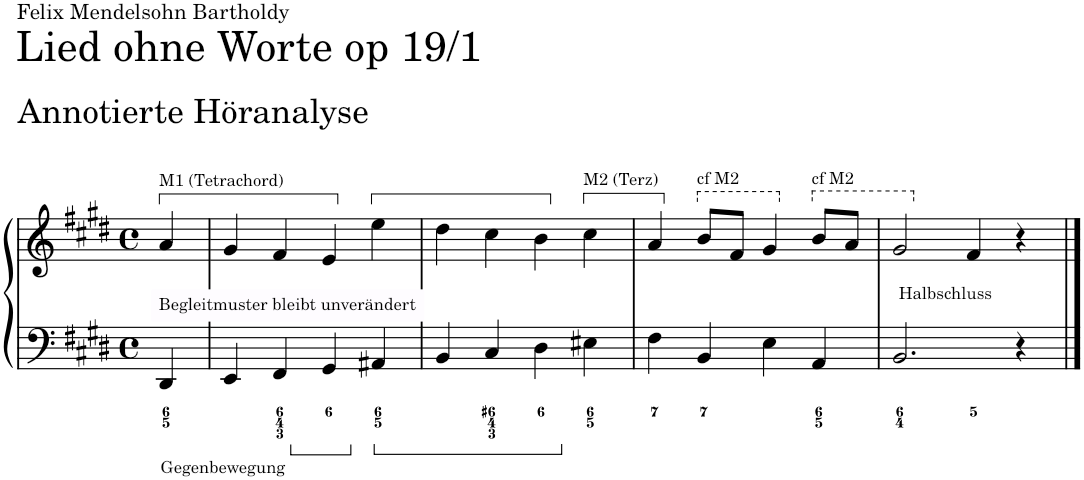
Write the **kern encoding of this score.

**kern	**kern
*part1	*part1
*staff2	*staff1
*I"Piano	*
*I'Pno.	*
*clefF4	*clefG2
*k[f#c#g#d#]	*k[f#c#g#d#]
*M4/4	*M4/4
*met(c)	*met(c)
=	=
!	!LO:TX:a:t=M1 (Tetrachord)
!LO:TX:a:t=Begleitmuster bleibt unverändert	!
4DD#/	4a/
=1	=1
4EE/	4g#/
4FF#/	4f#/
4GG#/	4e/
4AA#X/	4ee\
=2	=2
4BB/	4dd#\
4C#/	4cc#\
4D#\	4b\
!	!LO:TX:a:t=M2 (Terz)
4E#X\	4cc#\
=3	=3
4F#\	4a/
!	!LO:TX:a:t=cf M2
4BB/	8b/L
.	8f#/J
4E\	4g#/
!	!LO:TX:a:t=cf M2
4AA/	8b/L
.	8a/J
=4	=4
2.BB/	2g#/
!	!LO:TX:b:t=Halbschluss
.	4f#/
4r	4r
==	==
*-	*-
